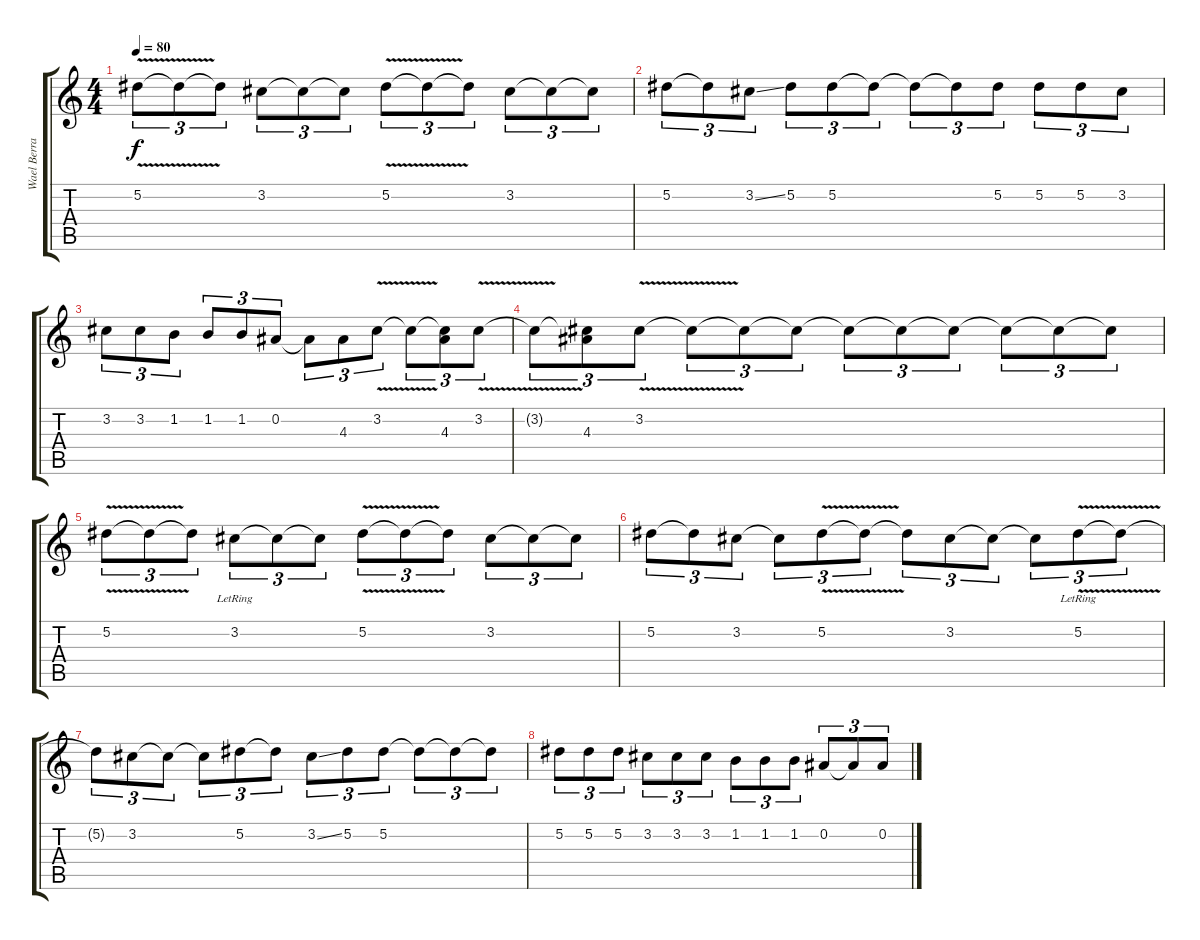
\track ("Wael Berrais" "Wael Berra") {instrument overdrivenguitar}
\staff {score tabs}
\tuning (Eb4 Bb3 Gb3 Db3 Ab2 Eb2) {hide}
\ts (4 4)
\tempo 80
\clef g2
\ks c
5.2{v}.8{tu (3 2) dy f} 5.2{t}.8{tu (3 2)} 5.2{t}.8{tu (3 2)} 3.2.8{tu (3 2)} 3.2{t}.8{tu (3 2)} 3.2{t}.8{tu (3 2)} 5.2{v}.8{tu (3 2)} 5.2{t}.8{tu (3 2)} 5.2{t}.8{tu (3 2)} 3.2.8{tu (3 2)} 3.2{t}.8{tu (3 2)} 3.2{t}.8{tu (3 2)} |
5.2.8{tu (3 2)} 5.2{t}.8{tu (3 2)} 3.2{ss}.8{tu (3 2)} 5.2.8{tu (3 2)} 5.2.8{tu (3 2)} 5.2{t}.8{tu (3 2)} 5.2{t}.8{tu (3 2)} 5.2{t}.8{tu (3 2)} 5.2.8{tu (3 2)} 5.2.8{tu (3 2)} 5.2.8{tu (3 2)} 3.2.8{tu (3 2)} |
3.2.8{tu (3 2)} 3.2.8{tu (3 2)} 1.2.8{tu (3 2)} 1.2.8{tu (3 2)} 1.2.8{tu (3 2)} 0.2.8{tu (3 2)} 0.2{t}.8{tu (3 2)} 4.3.8{tu (3 2)} 3.2{v}.8{tu (3 2)} 3.2{t}.8{tu (3 2)} (3.2{t} 4.3).8{tu (3 2)} 3.2{v}.8{tu (3 2)} |
3.2{t}.8{tu (3 2)} (3.2{t} 4.3).8{tu (3 2)} 3.2{v}.8{tu (3 2)} 3.2{t}.8{tu (3 2)} 3.2{t}.8{tu (3 2)} 3.2{t}.8{tu (3 2)} 3.2{t}.8{tu (3 2)} 3.2{t}.8{tu (3 2)} 3.2{t}.8{tu (3 2)} 3.2{t}.8{tu (3 2)} 3.2{t}.8{tu (3 2)} 3.2{t}.8{tu (3 2)} |
5.2{v}.8{tu (3 2)} 5.2{t}.8{tu (3 2)} 5.2{t}.8{tu (3 2)} 3.2{lr}.8{tu (3 2)} 3.2{t}.8{tu (3 2)} 3.2{t}.8{tu (3 2)} 5.2{v}.8{tu (3 2)} 5.2{t}.8{tu (3 2)} 5.2{t}.8{tu (3 2)} 3.2.8{tu (3 2)} 3.2{t}.8{tu (3 2)} 3.2{t}.8{tu (3 2)} |
5.2.8{tu (3 2)} 5.2{t}.8{tu (3 2)} 3.2.8{tu (3 2)} 3.2{t}.8{tu (3 2)} 5.2{v}.8{tu (3 2)} 5.2{t}.8{tu (3 2)} 5.2{t}.8{tu (3 2)} 3.2.8{tu (3 2)} 3.2{t}.8{tu (3 2)} 3.2{t}.8{tu (3 2)} 5.2{v lr}.8{tu (3 2)} 5.2{t}.8{tu (3 2)} |
5.2{t}.8{tu (3 2)} 3.2.8{tu (3 2)} 3.2{t}.8{tu (3 2)} 3.2{t}.8{tu (3 2)} 5.2.8{tu (3 2)} 5.2{t}.8{tu (3 2)} 3.2{ss}.8{tu (3 2)} 5.2.8{tu (3 2)} 5.2.8{tu (3 2)} 5.2{t}.8{tu (3 2)} 5.2{t}.8{tu (3 2)} 5.2{t}.8{tu (3 2)} |
5.2.8{tu (3 2)} 5.2.8{tu (3 2)} 5.2.8{tu (3 2)} 3.2.8{tu (3 2)} 3.2.8{tu (3 2)} 3.2.8{tu (3 2)} 1.2.8{tu (3 2)} 1.2.8{tu (3 2)} 1.2.8{tu (3 2)} 0.2.8{tu (3 2)} 0.2{t}.8{tu (3 2)} 0.2{h}.8{tu (3 2)}
